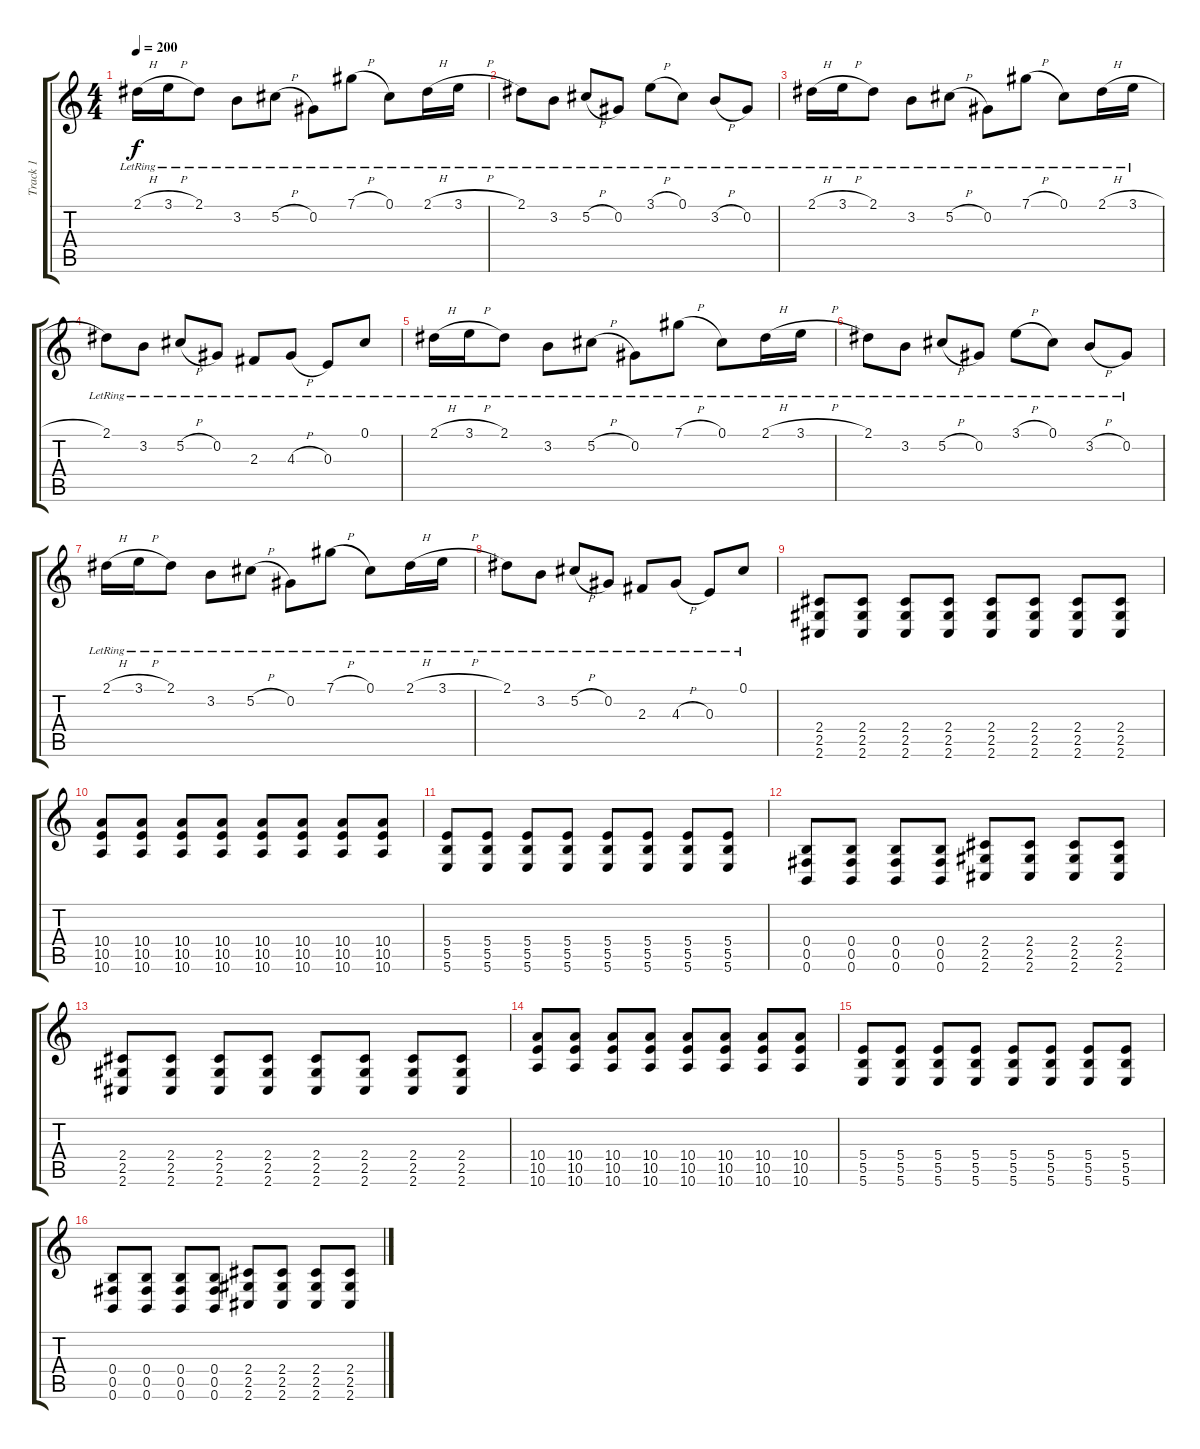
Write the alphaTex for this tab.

\track ("Track 1" "Track 1") {instrument electricguitarjazz}
\staff {score tabs}
\tuning (Db4 Ab3 E3 B2 Gb2 B1) {hide}
\ts (4 4)
\tempo 200
\clef g2
\ks c
2.1{h lr}.16{dy f instrument distortionguitar} 3.1{h lr}.16 2.1{lr}.8 3.2{lr}.8 5.2{h lr}.8 0.2{lr}.8 7.1{h lr}.8 0.1{lr}.8 2.1{h lr}.16 3.1{h lr}.16 |
2.1{lr}.8 3.2{lr}.8 5.2{h lr}.8 0.2{lr}.8 3.1{h lr}.8 0.1{lr}.8 3.2{h lr}.8 0.2{lr}.8 |
2.1{h lr}.16 3.1{h lr}.16 2.1{lr}.8 3.2{lr}.8 5.2{h lr}.8 0.2{lr}.8 7.1{h lr}.8 0.1{lr}.8 2.1{h lr}.16 3.1{h lr}.16 |
2.1{lr}.8 3.2{lr}.8 5.2{h lr}.8 0.2{lr}.8 2.3{lr}.8 4.3{h lr}.8 0.3{lr}.8 0.1{lr}.8 |
2.1{h lr}.16 3.1{h lr}.16 2.1{lr}.8 3.2{lr}.8 5.2{h lr}.8 0.2{lr}.8 7.1{h lr}.8 0.1{lr}.8 2.1{h lr}.16 3.1{h lr}.16 |
2.1{lr}.8 3.2{lr}.8 5.2{h lr}.8 0.2{lr}.8 3.1{h lr}.8 0.1{lr}.8 3.2{h lr}.8 0.2{lr}.8 |
2.1{h lr}.16 3.1{h lr}.16 2.1{lr}.8 3.2{lr}.8 5.2{h lr}.8 0.2{lr}.8 7.1{h lr}.8 0.1{lr}.8 2.1{h lr}.16 3.1{h lr}.16 |
2.1{lr}.8 3.2{lr}.8 5.2{h lr}.8 0.2{lr}.8 2.3{lr}.8 4.3{h lr}.8 0.3{lr}.8 0.1{lr}.8 |
(2.4 2.5 2.6).8 (2.4 2.5 2.6).8 (2.4 2.5 2.6).8 (2.4 2.5 2.6).8 (2.4 2.5 2.6).8 (2.4 2.5 2.6).8 (2.4 2.5 2.6).8 (2.4 2.5 2.6).8 |
(10.4 10.5 10.6).8 (10.4 10.5 10.6).8 (10.4 10.5 10.6).8 (10.4 10.5 10.6).8 (10.4 10.5 10.6).8 (10.4 10.5 10.6).8 (10.4 10.5 10.6).8 (10.4 10.5 10.6).8 |
(5.4 5.5 5.6).8 (5.4 5.5 5.6).8 (5.4 5.5 5.6).8 (5.4 5.5 5.6).8 (5.4 5.5 5.6).8 (5.4 5.5 5.6).8 (5.4 5.5 5.6).8 (5.4 5.5 5.6).8 |
(0.4 0.5 0.6).8 (0.4 0.5 0.6).8 (0.4 0.5 0.6).8 (0.4 0.5 0.6).8 (2.4 2.5 2.6).8 (2.4 2.5 2.6).8 (2.4 2.5 2.6).8 (2.4 2.5 2.6).8 |
(2.4 2.5 2.6).8 (2.4 2.5 2.6).8 (2.4 2.5 2.6).8 (2.4 2.5 2.6).8 (2.4 2.5 2.6).8 (2.4 2.5 2.6).8 (2.4 2.5 2.6).8 (2.4 2.5 2.6).8 |
(10.4 10.5 10.6).8 (10.4 10.5 10.6).8 (10.4 10.5 10.6).8 (10.4 10.5 10.6).8 (10.4 10.5 10.6).8 (10.4 10.5 10.6).8 (10.4 10.5 10.6).8 (10.4 10.5 10.6).8 |
(5.4 5.5 5.6).8 (5.4 5.5 5.6).8 (5.4 5.5 5.6).8 (5.4 5.5 5.6).8 (5.4 5.5 5.6).8 (5.4 5.5 5.6).8 (5.4 5.5 5.6).8 (5.4 5.5 5.6).8 |
(0.4 0.5 0.6).8 (0.4 0.5 0.6).8 (0.4 0.5 0.6).8 (0.4 0.5 0.6).8 (2.4 2.5 2.6).8 (2.4 2.5 2.6).8 (2.4 2.5 2.6).8 (2.4 2.5 2.6).8
